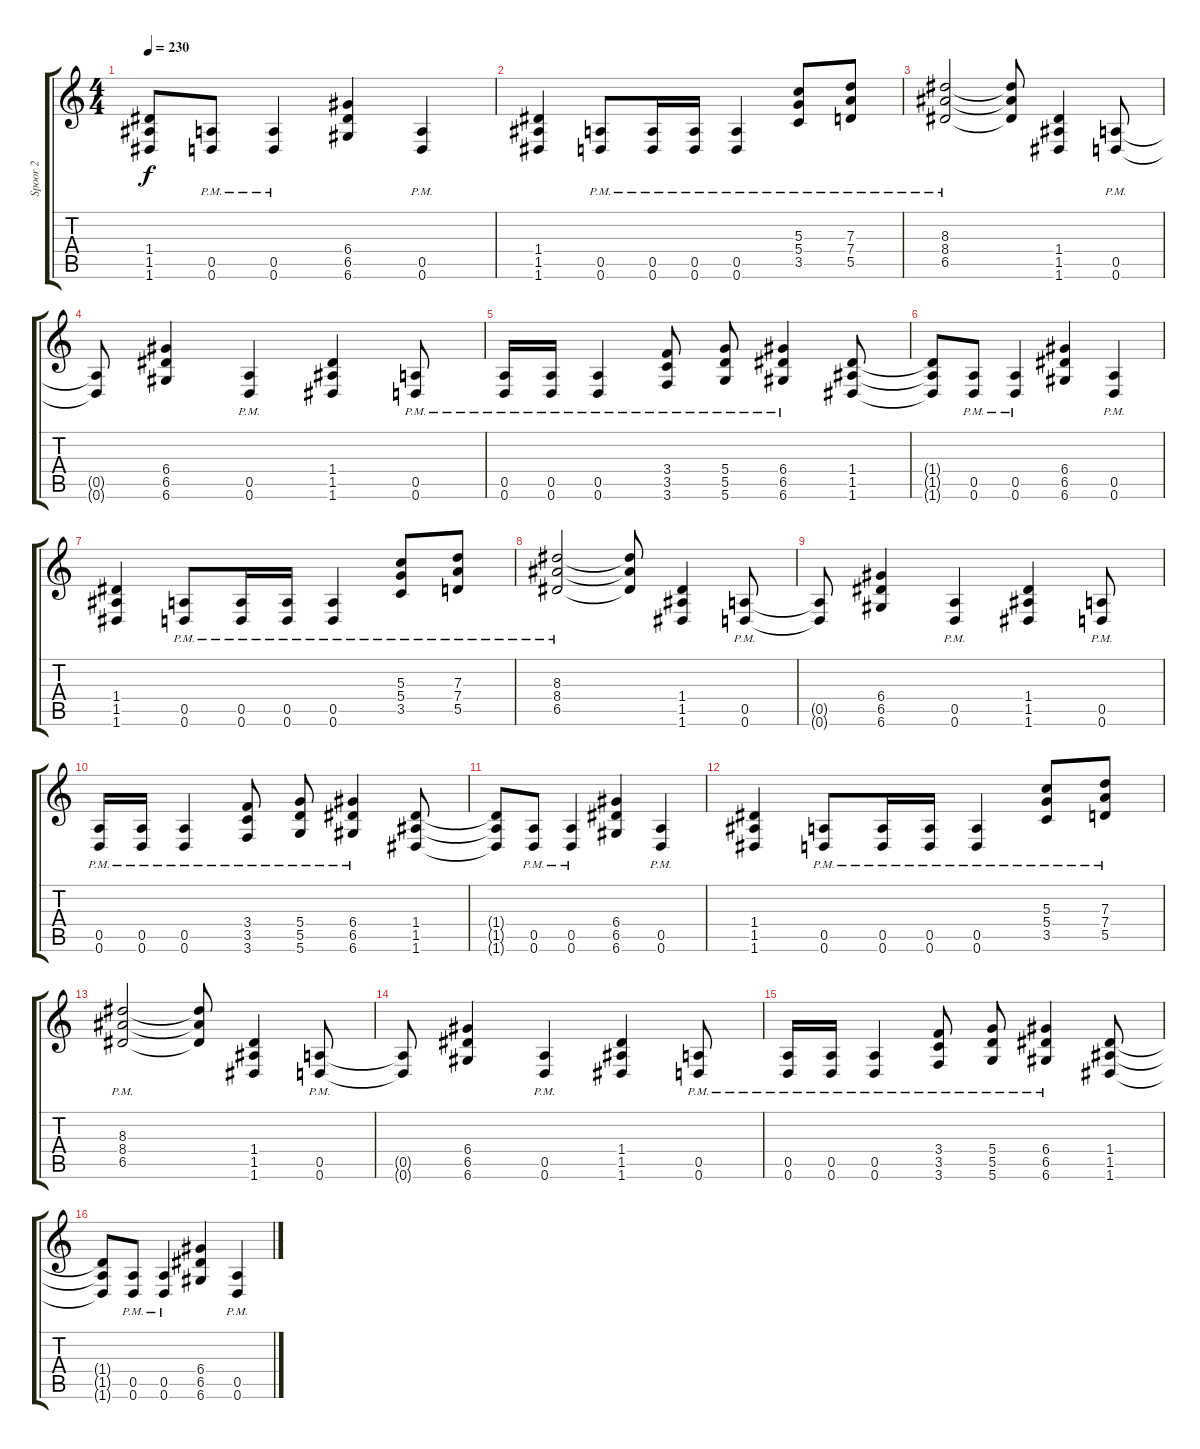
\track ("Spoor 2" "Spoor 2") {instrument distortionguitar}
\staff {score tabs}
\tuning (E4 B3 G3 D3 A2 D2) {hide}
\ts (4 4)
\tempo 230
\clef g2
\ks c
(1.4{t} 1.5{t} 1.6{t}).8{dy f} (0.5{pm} 0.6{pm}).8 (0.5{pm} 0.6{pm}).4 (6.4 6.5 6.6).4 (0.5{pm} 0.6{pm}).4 |
(1.4 1.5 1.6).4 (0.5{pm} 0.6{pm}).8 (0.5{pm} 0.6{pm}).16 (0.5{pm} 0.6{pm}).16 (0.5{pm} 0.6{pm}).4 (5.3{pm} 5.4{pm} 3.5{pm}).8 (7.3{pm} 7.4{pm} 5.5{pm}).8 |
(8.3 8.4 6.5{pm}).2 (8.3{t} 8.4{t} 6.5{t}).8 (1.4 1.5 1.6).4 (0.5{pm} 0.6{pm}).8 |
(0.5{t} 0.6{t}).8 (6.4 6.5 6.6).4 (0.5{pm} 0.6{pm}).4 (1.4 1.5 1.6).4 (0.5{pm} 0.6{pm}).8 |
(0.5{pm} 0.6{pm}).16 (0.5{pm} 0.6{pm}).16 (0.5{pm} 0.6{pm}).4 (3.4{pm} 3.5{pm} 3.6{pm}).8 (5.4{pm} 5.5{pm} 5.6{pm}).8 (6.4{pm} 6.5{pm} 6.6{pm}).4 (1.4 1.5 1.6).8 |
(1.4{t} 1.5{t} 1.6{t}).8 (0.5{pm} 0.6{pm}).8 (0.5{pm} 0.6{pm}).4 (6.4 6.5 6.6).4 (0.5{pm} 0.6{pm}).4 |
(1.4 1.5 1.6).4 (0.5{pm} 0.6{pm}).8 (0.5{pm} 0.6{pm}).16 (0.5{pm} 0.6{pm}).16 (0.5{pm} 0.6{pm}).4 (5.3{pm} 5.4{pm} 3.5{pm}).8 (7.3{pm} 7.4{pm} 5.5{pm}).8 |
(8.3 8.4 6.5{pm}).2 (8.3{t} 8.4{t} 6.5{t}).8 (1.4 1.5 1.6).4 (0.5{pm} 0.6{pm}).8 |
(0.5{t} 0.6{t}).8 (6.4 6.5 6.6).4 (0.5{pm} 0.6{pm}).4 (1.4 1.5 1.6).4 (0.5{pm} 0.6{pm}).8 |
(0.5{pm} 0.6{pm}).16 (0.5{pm} 0.6{pm}).16 (0.5{pm} 0.6{pm}).4 (3.4{pm} 3.5{pm} 3.6{pm}).8 (5.4{pm} 5.5{pm} 5.6{pm}).8 (6.4{pm} 6.5{pm} 6.6{pm}).4 (1.4 1.5 1.6).8 |
(1.4{t} 1.5{t} 1.6{t}).8 (0.5{pm} 0.6{pm}).8 (0.5{pm} 0.6{pm}).4 (6.4 6.5 6.6).4 (0.5{pm} 0.6{pm}).4 |
(1.4 1.5 1.6).4 (0.5{pm} 0.6{pm}).8 (0.5{pm} 0.6{pm}).16 (0.5{pm} 0.6{pm}).16 (0.5{pm} 0.6{pm}).4 (5.3{pm} 5.4{pm} 3.5{pm}).8 (7.3{pm} 7.4{pm} 5.5{pm}).8 |
(8.3{pm} 8.4 6.5).2 (8.3{t} 8.4{t} 6.5{t}).8 (1.4 1.5 1.6).4 (0.5{pm} 0.6{pm}).8 |
(0.5{t} 0.6{t}).8 (6.4 6.5 6.6).4 (0.5{pm} 0.6{pm}).4 (1.4 1.5 1.6).4 (0.5{pm} 0.6{pm}).8 |
(0.5{pm} 0.6{pm}).16 (0.5{pm} 0.6{pm}).16 (0.5{pm} 0.6{pm}).4 (3.4{pm} 3.5{pm} 3.6{pm}).8 (5.4{pm} 5.5{pm} 5.6{pm}).8 (6.4{pm} 6.5{pm} 6.6{pm}).4 (1.4 1.5 1.6).8 |
(1.4{t} 1.5{t} 1.6{t}).8 (0.5{pm} 0.6{pm}).8 (0.5{pm} 0.6{pm}).4 (6.4 6.5 6.6).4 (0.5{pm} 0.6{pm}).4
